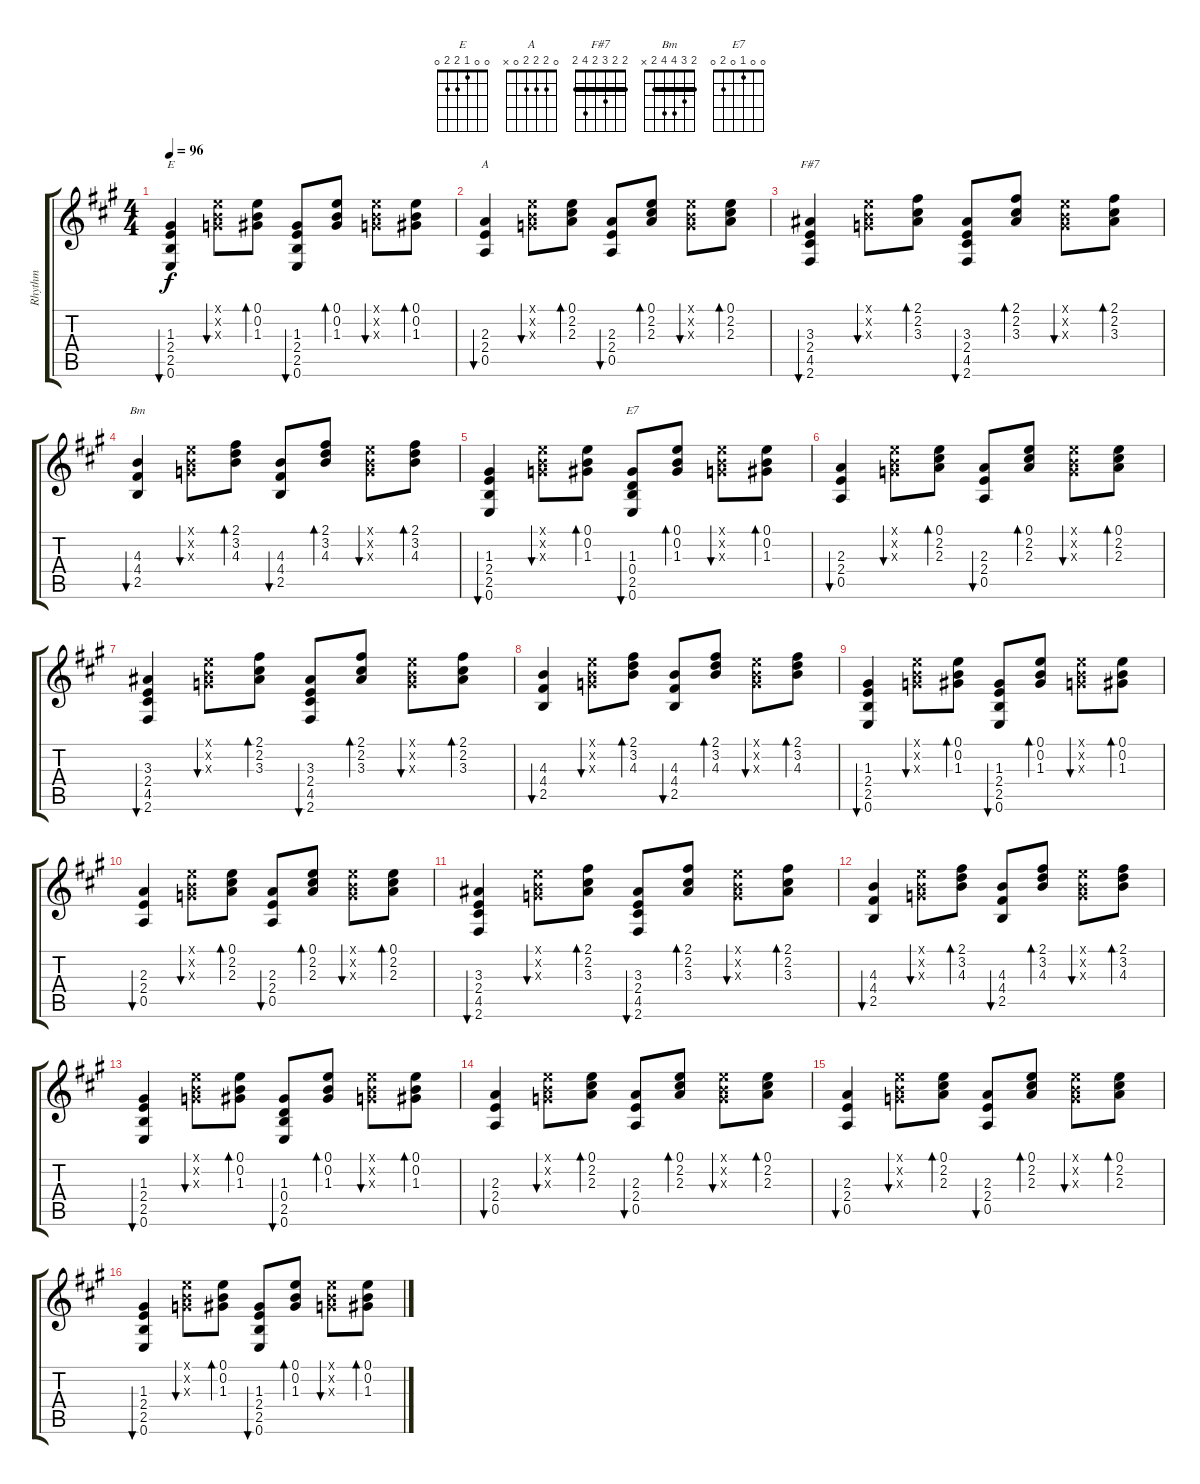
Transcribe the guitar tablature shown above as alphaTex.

\track ("Rhythm" "Rhythm") {instrument acousticguitarnylon}
\staff {score tabs}
\tuning (E4 B3 G3 D3 A2 E2) {hide}
\chord ("E" 0 0 1 2 2 0)
\chord ("A" 0 2 2 2 0 x)
\chord ("F#7" 2 2 3 2 4 2) {barre 2}
\chord ("Bm" 2 3 4 4 2 x) {barre 2}
\chord ("E7" 0 0 1 0 2 0)
\ts (4 4)
\tempo 96
\clef g2
\ks a
(1.3 2.4 2.5 0.6).4{bu 60 ch "E" dy f} (0.1{x} 0.2{x} 0.3{x}).8{bu 60} (0.1 0.2 1.3).8{bd 60} (1.3 2.4 2.5 0.6).8{bu 60} (0.1 0.2 1.3).8{bd 60} (0.1{x} 0.2{x} 0.3{x}).8{bu 60} (0.1 0.2 1.3).8{bd 60} |
(2.3 2.4 0.5).4{bu 60 ch "A"} (0.1{x} 0.2{x} 0.3{x}).8{bu 60} (0.1 2.2 2.3).8{bd 60} (2.3 2.4 0.5).8{bu 60} (0.1 2.2 2.3).8{bd 60} (0.1{x} 0.2{x} 0.3{x}).8{bu 60} (0.1 2.2 2.3).8{bd 60} |
(3.3 2.4 4.5 2.6).4{bu 60 ch "F#7"} (0.1{x} 0.2{x} 0.3{x}).8{bu 60} (2.1 2.2 3.3).8{bd 60} (3.3 2.4 4.5 2.6).8{bu 60} (2.1 2.2 3.3).8{bd 60} (0.1{x} 0.2{x} 0.3{x}).8{bu 60} (2.1 2.2 3.3).8{bd 60} |
(4.3 4.4 2.5).4{bu 60 ch "Bm"} (0.1{x} 0.2{x} 0.3{x}).8{bu 60} (2.1 3.2 4.3).8{bd 60} (4.3 4.4 2.5).8{bu 60} (2.1 3.2 4.3).8{bd 60} (0.1{x} 0.2{x} 0.3{x}).8{bu 60} (2.1 3.2 4.3).8{bd 60} |
(1.3 2.4 2.5 0.6).4{bu 60} (0.1{x} 0.2{x} 0.3{x}).8{bu 60} (0.1 0.2 1.3).8{bd 60} (1.3 0.4 2.5 0.6).8{bu 60 ch "E7"} (0.1 0.2 1.3).8{bd 60} (0.1{x} 0.2{x} 0.3{x}).8{bu 60} (0.1 0.2 1.3).8{bd 60} |
(2.3 2.4 0.5).4{bu 60} (0.1{x} 0.2{x} 0.3{x}).8{bu 60} (0.1 2.2 2.3).8{bd 60} (2.3 2.4 0.5).8{bu 60} (0.1 2.2 2.3).8{bd 60} (0.1{x} 0.2{x} 0.3{x}).8{bu 60} (0.1 2.2 2.3).8{bd 60} |
(3.3 2.4 4.5 2.6).4{bu 60} (0.1{x} 0.2{x} 0.3{x}).8{bu 60} (2.1 2.2 3.3).8{bd 60} (3.3 2.4 4.5 2.6).8{bu 60} (2.1 2.2 3.3).8{bd 60} (0.1{x} 0.2{x} 0.3{x}).8{bu 60} (2.1 2.2 3.3).8{bd 60} |
(4.3 4.4 2.5).4{bu 60} (0.1{x} 0.2{x} 0.3{x}).8{bu 60} (2.1 3.2 4.3).8{bd 60} (4.3 4.4 2.5).8{bu 60} (2.1 3.2 4.3).8{bd 60} (0.1{x} 0.2{x} 0.3{x}).8{bu 60} (2.1 3.2 4.3).8{bd 60} |
(1.3 2.4 2.5 0.6).4{bu 60} (0.1{x} 0.2{x} 0.3{x}).8{bu 60} (0.1 0.2 1.3).8{bd 60} (1.3 2.4 2.5 0.6).8{bu 60} (0.1 0.2 1.3).8{bd 60} (0.1{x} 0.2{x} 0.3{x}).8{bu 60} (0.1 0.2 1.3).8{bd 60} |
(2.3 2.4 0.5).4{bu 60} (0.1{x} 0.2{x} 0.3{x}).8{bu 60} (0.1 2.2 2.3).8{bd 60} (2.3 2.4 0.5).8{bu 60} (0.1 2.2 2.3).8{bd 60} (0.1{x} 0.2{x} 0.3{x}).8{bu 60} (0.1 2.2 2.3).8{bd 60} |
(3.3 2.4 4.5 2.6).4{bu 60} (0.1{x} 0.2{x} 0.3{x}).8{bu 60} (2.1 2.2 3.3).8{bd 60} (3.3 2.4 4.5 2.6).8{bu 60} (2.1 2.2 3.3).8{bd 60} (0.1{x} 0.2{x} 0.3{x}).8{bu 60} (2.1 2.2 3.3).8{bd 60} |
(4.3 4.4 2.5).4{bu 60} (0.1{x} 0.2{x} 0.3{x}).8{bu 60} (2.1 3.2 4.3).8{bd 60} (4.3 4.4 2.5).8{bu 60} (2.1 3.2 4.3).8{bd 60} (0.1{x} 0.2{x} 0.3{x}).8{bu 60} (2.1 3.2 4.3).8{bd 60} |
(1.3 2.4 2.5 0.6).4{bu 60} (0.1{x} 0.2{x} 0.3{x}).8{bu 60} (0.1 0.2 1.3).8{bd 60} (1.3 0.4 2.5 0.6).8{bu 60} (0.1 0.2 1.3).8{bd 60} (0.1{x} 0.2{x} 0.3{x}).8{bu 60} (0.1 0.2 1.3).8{bd 60} |
(2.3 2.4 0.5).4{bu 60} (0.1{x} 0.2{x} 0.3{x}).8{bu 60} (0.1 2.2 2.3).8{bd 60} (2.3 2.4 0.5).8{bu 60} (0.1 2.2 2.3).8{bd 60} (0.1{x} 0.2{x} 0.3{x}).8{bu 60} (0.1 2.2 2.3).8{bd 60} |
(2.3 2.4 0.5).4{bu 60} (0.1{x} 0.2{x} 0.3{x}).8{bu 60} (0.1 2.2 2.3).8{bd 60} (2.3 2.4 0.5).8{bu 60} (0.1 2.2 2.3).8{bd 60} (0.1{x} 0.2{x} 0.3{x}).8{bu 60} (0.1 2.2 2.3).8{bd 60} |
(1.3 2.4 2.5 0.6).4{bu 60} (0.1{x} 0.2{x} 0.3{x}).8{bu 60} (0.1 0.2 1.3).8{bd 60} (1.3 2.4 2.5 0.6).8{bu 60} (0.1 0.2 1.3).8{bd 60} (0.1{x} 0.2{x} 0.3{x}).8{bu 60} (0.1 0.2 1.3).8{bd 60}
